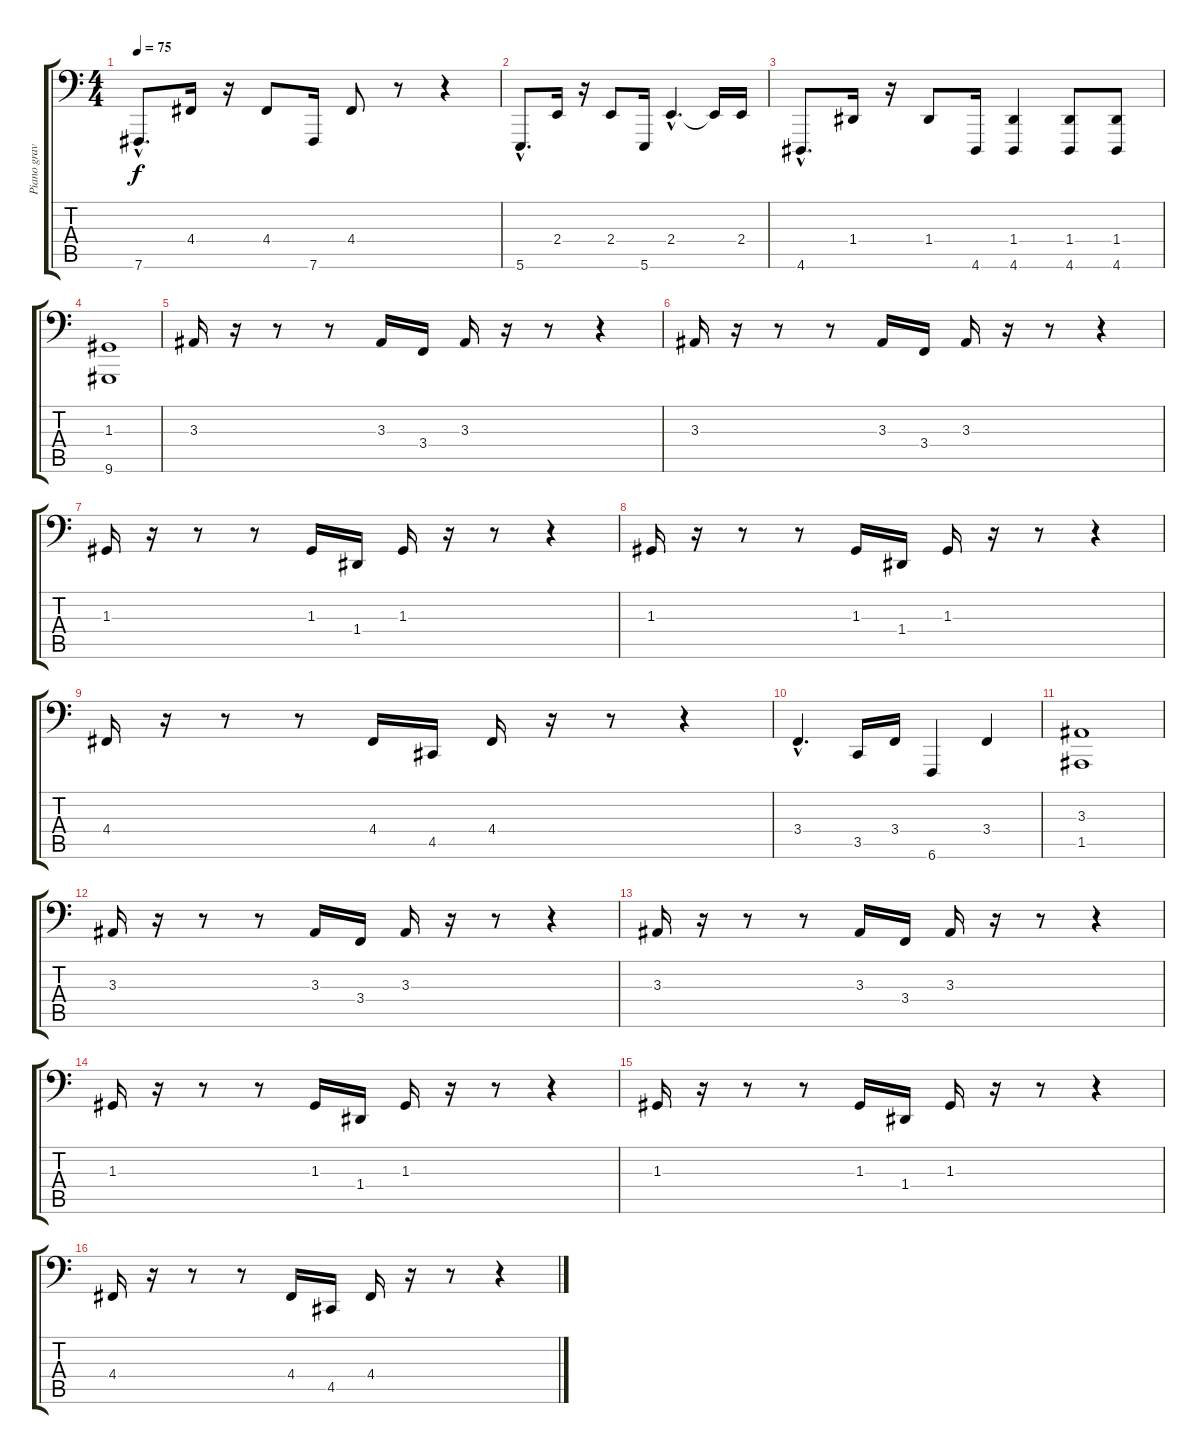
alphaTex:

\track ("Piano grave" "Piano grav") {instrument acousticgrandpiano}
\staff {score tabs}
\tuning (E3 B2 G2 D2 A1 B0) {hide}
\ts (4 4)
\tempo 75
\clef f4
\ks c
7.6{hac}.8{d dy f} 4.4.16 r.16 4.4.8 7.6.16 4.4.8 r.8 r.4 |
5.6{hac}.8{d} 2.4.16 r.16 2.4.8 5.6.16 2.4{hac}.4{d} 2.4{t}.16 2.4.16 |
4.6{hac}.8{d} 1.4.16 r.16 1.4.8 4.6.16 (1.4 4.6).4 (1.4 4.6).8 (1.4 4.6).8 |
(1.3 9.6).1 |
3.3.16 r.16 r.8 r.8 3.3.16 3.4.16 3.3.16 r.16 r.8 r.4 |
3.3.16 r.16 r.8 r.8 3.3.16 3.4.16 3.3.16 r.16 r.8 r.4 |
1.3.16 r.16 r.8 r.8 1.3.16 1.4.16 1.3.16 r.16 r.8 r.4 |
1.3.16 r.16 r.8 r.8 1.3.16 1.4.16 1.3.16 r.16 r.8 r.4 |
4.4.16 r.16 r.8 r.8 4.4.16 4.5.16 4.4.16 r.16 r.8 r.4 |
3.4{hac}.4{d} 3.5.16 3.4.16 6.6.4 3.4.4 |
(3.3 1.5).1 |
3.3.16 r.16 r.8 r.8 3.3.16 3.4.16 3.3.16 r.16 r.8 r.4 |
3.3.16 r.16 r.8 r.8 3.3.16 3.4.16 3.3.16 r.16 r.8 r.4 |
1.3.16 r.16 r.8 r.8 1.3.16 1.4.16 1.3.16 r.16 r.8 r.4 |
1.3.16 r.16 r.8 r.8 1.3.16 1.4.16 1.3.16 r.16 r.8 r.4 |
4.4.16 r.16 r.8 r.8 4.4.16 4.5.16 4.4.16 r.16 r.8 r.4
